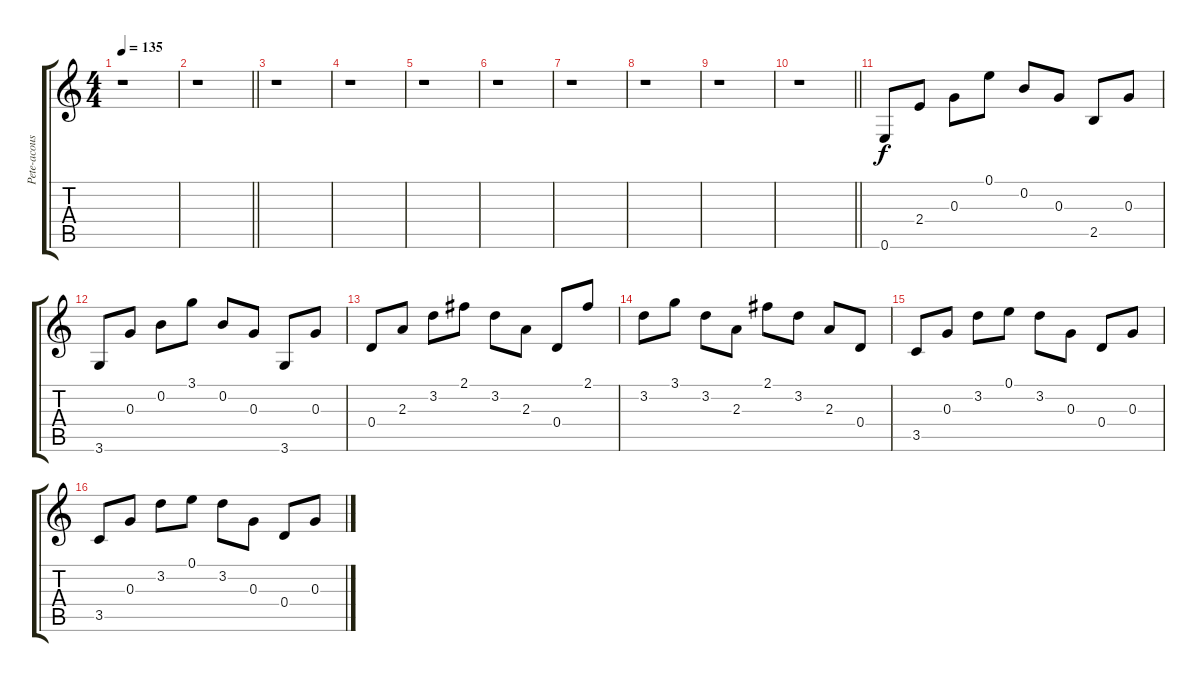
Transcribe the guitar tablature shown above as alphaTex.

\track ("Pete-acoustic" "Pete-acous") {instrument acousticguitarsteel}
\staff {score tabs}
\tuning (E4 B3 G3 D3 A2 E2) {hide}
\ts (4 4)
\tempo 135
\clef g2
\ks c
r.1{dy f} |
\barLineRight lightlight
r.1 |
r.1 |
r.1 |
r.1 |
r.1 |
r.1 |
r.1 |
r.1 |
\barLineRight lightlight
r.1 |
0.6.8 2.4.8 0.3.8 0.1.8 0.2.8 0.3.8 2.5.8 0.3.8 |
3.6.8 0.3.8 0.2.8 3.1.8 0.2.8 0.3.8 3.6.8 0.3.8 |
0.4.8 2.3.8 3.2.8 2.1.8 3.2.8 2.3.8 0.4.8 2.1.8 |
3.2.8 3.1.8 3.2.8 2.3.8 2.1.8 3.2.8 2.3.8 0.4.8 |
3.5.8 0.3.8 3.2.8 0.1.8 3.2.8 0.3.8 0.4.8 0.3.8 |
3.5.8 0.3.8 3.2.8 0.1.8 3.2.8 0.3.8 0.4.8 0.3.8
